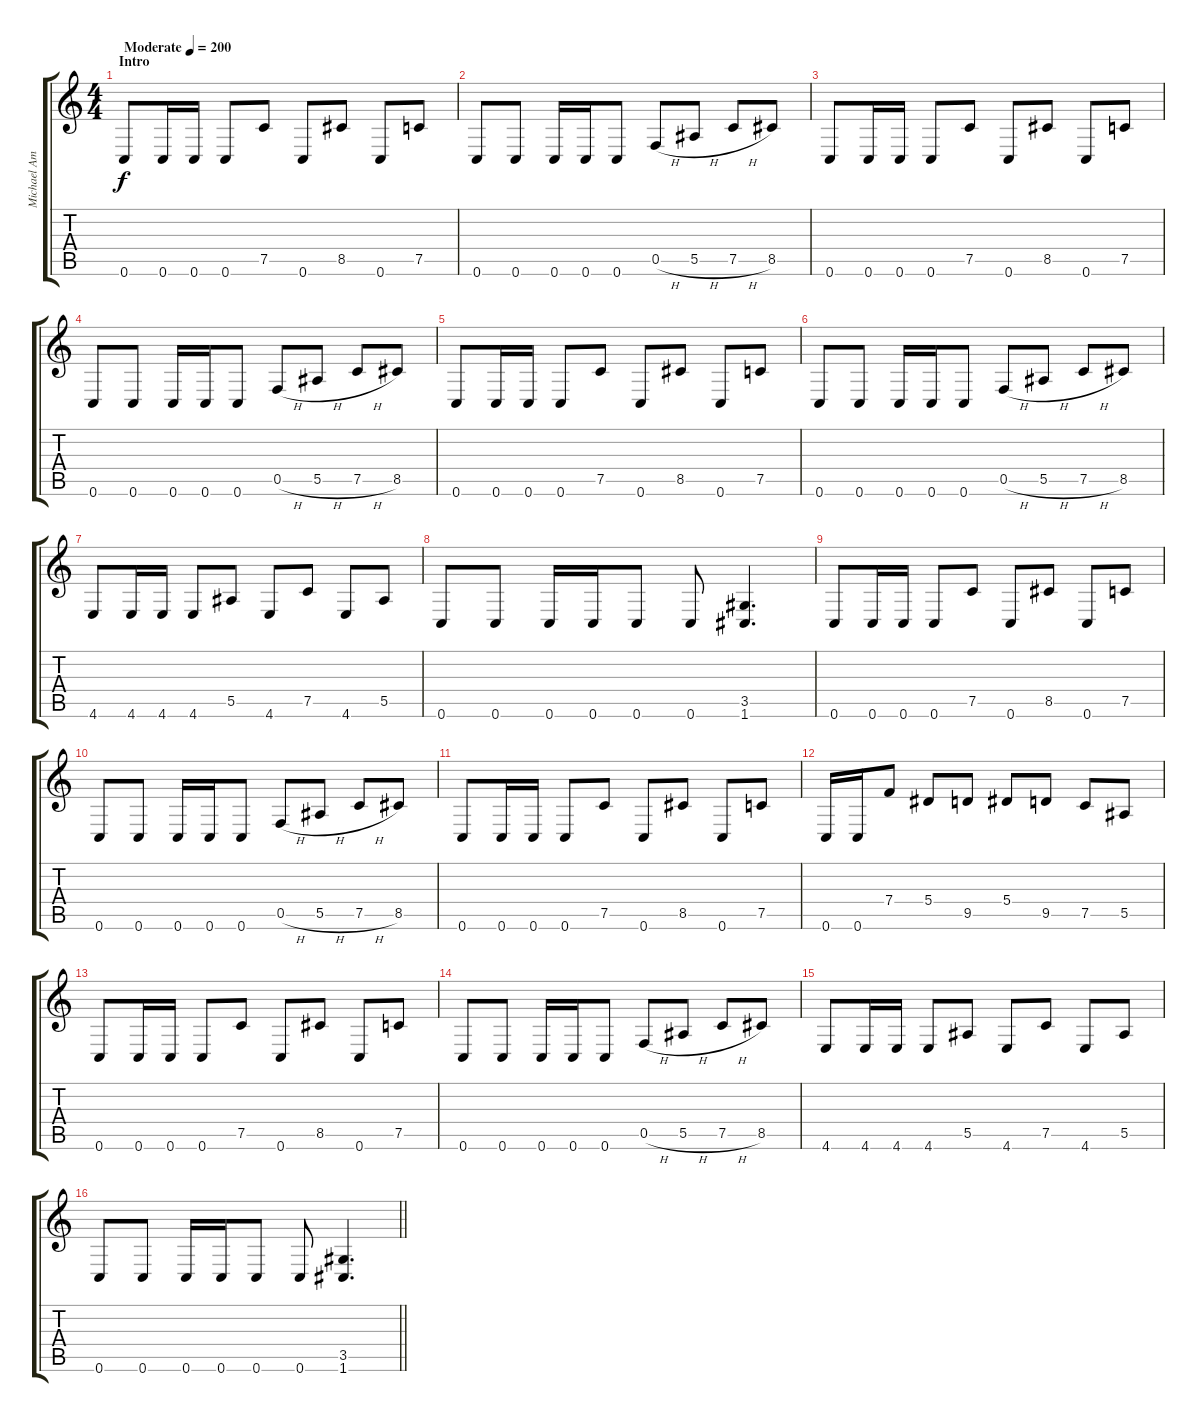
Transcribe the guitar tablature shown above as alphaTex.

\track ("Michael Amott" "Michael Am") {instrument distortionguitar}
\staff {score tabs}
\tuning (C4 G3 Eb3 Bb2 F2 C2) {hide}
\ts (4 4)
\section ("" "Intro")
\tempo (200 "Moderate")
\clef g2
\ks c
0.6.8{dy f instrument distortionguitar} 0.6.16 0.6.16 0.6.8 7.5.8 0.6.8 8.5.8 0.6.8 7.5.8 |
0.6.8 0.6.8 0.6.16 0.6.16 0.6.8 0.5{h}.8 5.5{h}.8 7.5{h}.8 8.5.8 |
0.6.8 0.6.16 0.6.16 0.6.8 7.5.8 0.6.8 8.5.8 0.6.8 7.5.8 |
0.6.8 0.6.8 0.6.16 0.6.16 0.6.8 0.5{h}.8 5.5{h}.8 7.5{h}.8 8.5.8 |
0.6.8 0.6.16 0.6.16 0.6.8 7.5.8 0.6.8 8.5.8 0.6.8 7.5.8 |
0.6.8 0.6.8 0.6.16 0.6.16 0.6.8 0.5{h}.8 5.5{h}.8 7.5{h}.8 8.5.8 |
4.6.8 4.6.16 4.6.16 4.6.8 5.5.8 4.6.8 7.5.8 4.6.8 5.5.8 |
0.6.8 0.6.8 0.6.16 0.6.16 0.6.8 0.6.8 (3.5 1.6).4{d} |
0.6.8 0.6.16 0.6.16 0.6.8 7.5.8 0.6.8 8.5.8 0.6.8 7.5.8 |
0.6.8 0.6.8 0.6.16 0.6.16 0.6.8 0.5{h}.8 5.5{h}.8 7.5{h}.8 8.5.8 |
0.6.8 0.6.16 0.6.16 0.6.8 7.5.8 0.6.8 8.5.8 0.6.8 7.5.8 |
0.6.16 0.6.16 7.4.8 5.4.8 9.5.8 5.4.8 9.5.8 7.5.8 5.5.8 |
0.6.8 0.6.16 0.6.16 0.6.8 7.5.8 0.6.8 8.5.8 0.6.8 7.5.8 |
0.6.8 0.6.8 0.6.16 0.6.16 0.6.8 0.5{h}.8 5.5{h}.8 7.5{h}.8 8.5.8 |
4.6.8 4.6.16 4.6.16 4.6.8 5.5.8 4.6.8 7.5.8 4.6.8 5.5.8 |
\barLineRight lightlight
0.6.8 0.6.8 0.6.16 0.6.16 0.6.8 0.6.8 (3.5 1.6).4{d}
